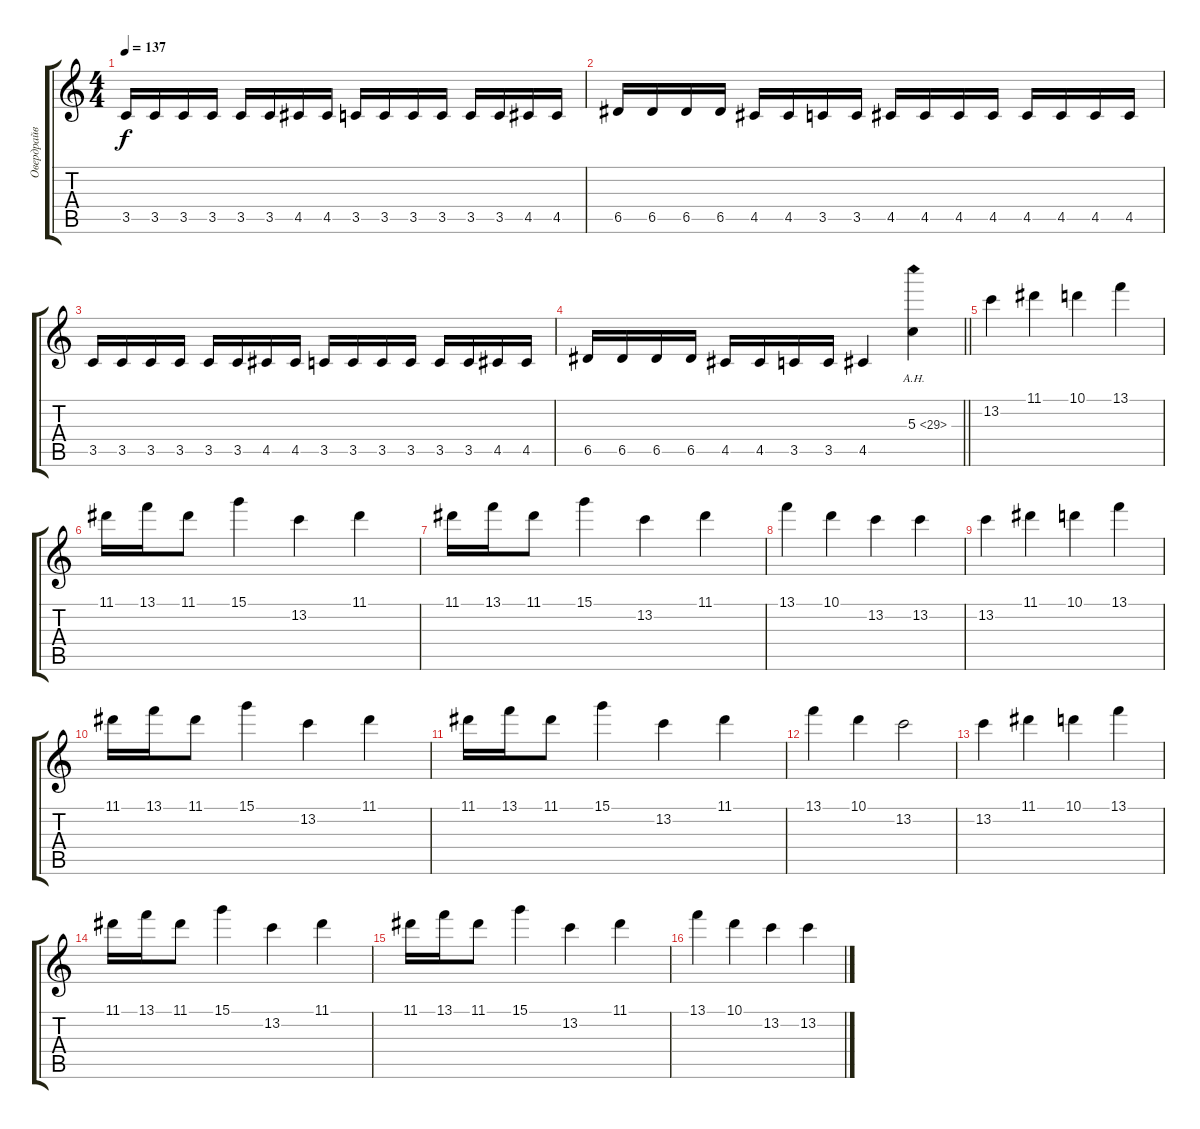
\track ("Овердрайв" "Овердрайв") {instrument overdrivenguitar}
\staff {score tabs}
\tuning (E4 B3 G3 D3 A2 E2) {hide}
\ts (4 4)
\tempo 137
\clef g2
\ks c
3.5.16{dy f} 3.5.16 3.5.16 3.5.16 3.5.16 3.5.16 4.5.16 4.5.16 3.5.16 3.5.16 3.5.16 3.5.16 3.5.16 3.5.16 4.5.16 4.5.16 |
6.5.16 6.5.16 6.5.16 6.5.16 4.5.16 4.5.16 3.5.16 3.5.16 4.5.16 4.5.16 4.5.16 4.5.16 4.5.16 4.5.16 4.5.16 4.5.16 |
3.5.16 3.5.16 3.5.16 3.5.16 3.5.16 3.5.16 4.5.16 4.5.16 3.5.16 3.5.16 3.5.16 3.5.16 3.5.16 3.5.16 4.5.16 4.5.16 |
\barLineRight lightlight
6.5.16 6.5.16 6.5.16 6.5.16 4.5.16 4.5.16 3.5.16 3.5.16 4.5.4 5.3{ah 24}.4 |
13.2.4 11.1.4 10.1.4 13.1.4 |
11.1.16 13.1.16 11.1.8 15.1.4 13.2.4 11.1.4 |
11.1.16 13.1.16 11.1.8 15.1.4 13.2.4 11.1.4 |
13.1.4 10.1.4 13.2.4 13.2.4 |
13.2.4 11.1.4 10.1.4 13.1.4 |
11.1.16 13.1.16 11.1.8 15.1.4 13.2.4 11.1.4 |
11.1.16 13.1.16 11.1.8 15.1.4 13.2.4 11.1.4 |
13.1.4 10.1.4 13.2.2 |
13.2.4 11.1.4 10.1.4 13.1.4 |
11.1.16 13.1.16 11.1.8 15.1.4 13.2.4 11.1.4 |
11.1.16 13.1.16 11.1.8 15.1.4 13.2.4 11.1.4 |
13.1.4 10.1.4 13.2.4 13.2.4
